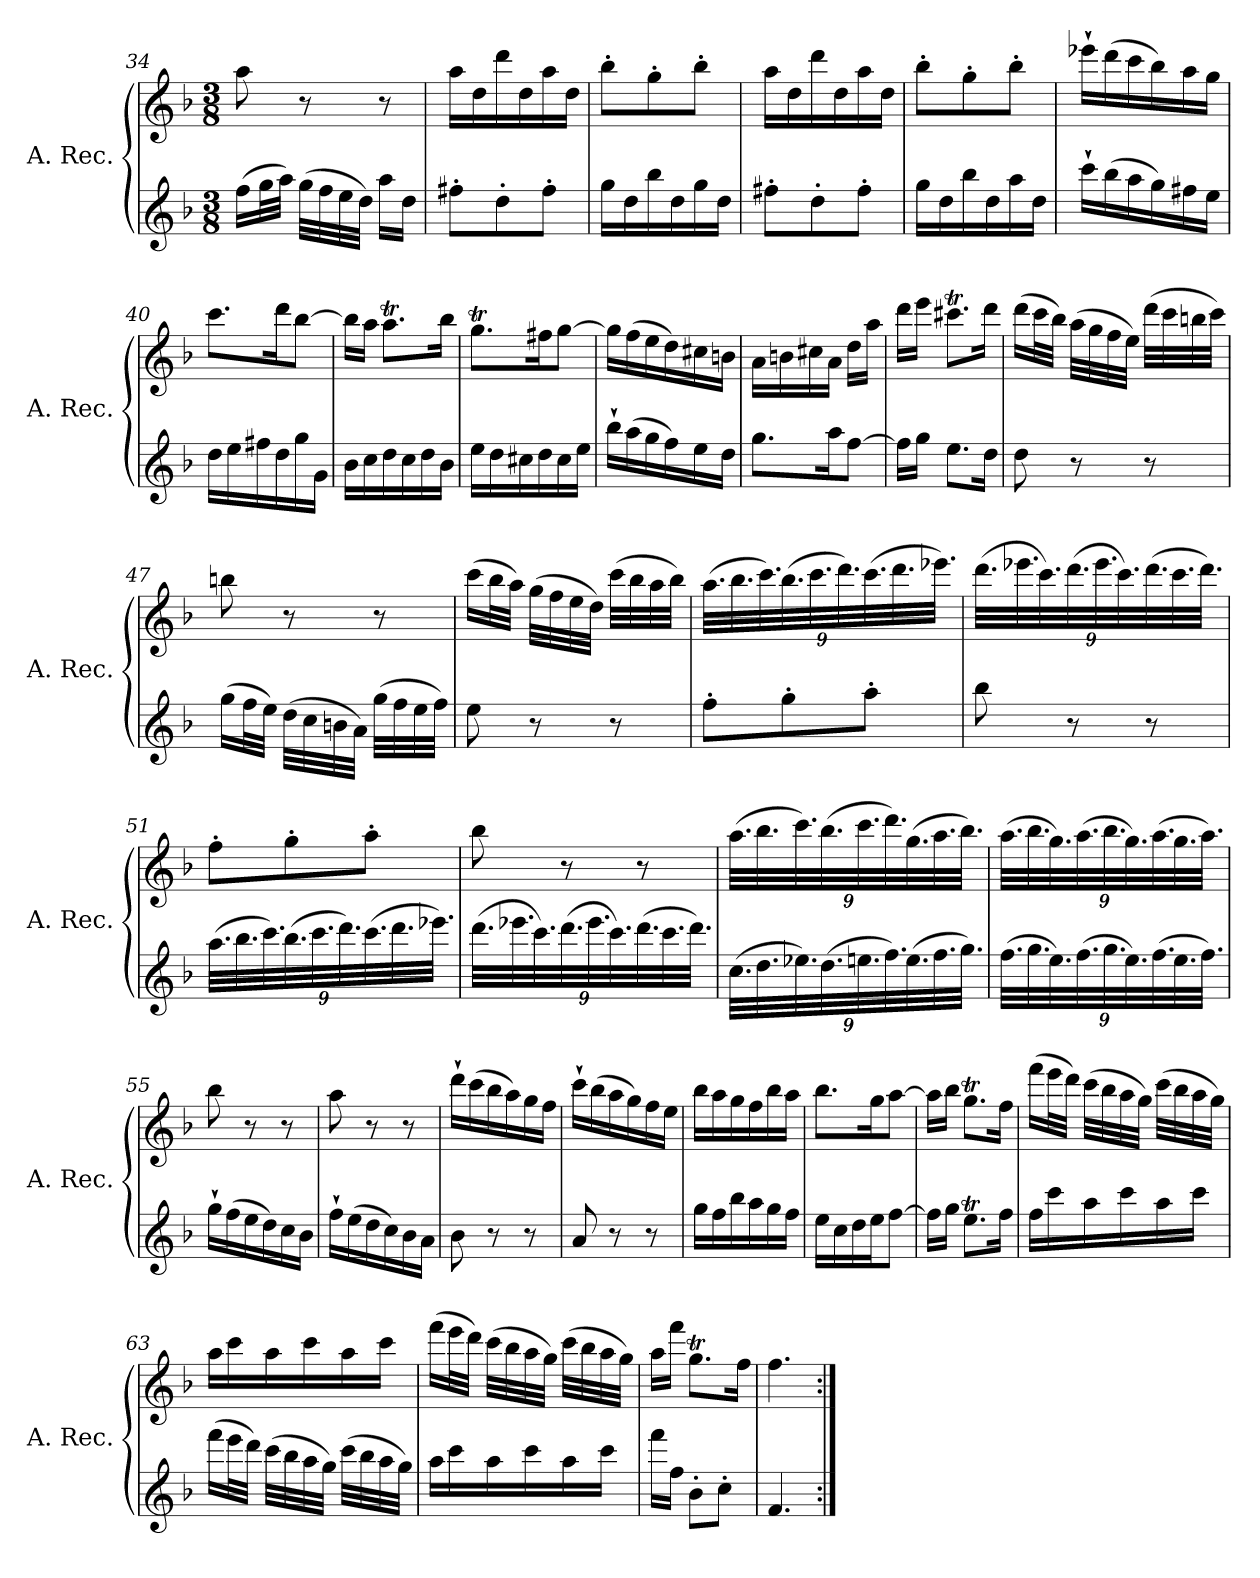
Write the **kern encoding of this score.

**kern	**kern
*part2	*part1
*staff2	*staff1
*I"A. Rec.	*I"A. Rec.
*I'A. Rec.	*I'A. Rec.
*clefG2	*clefG2
*k[b-]	*k[b-]
*M3/8	*M3/8
=34	=34
(16ff\LL	8aa\
32gg\L	.
32aa\JJJ)	.
(32gg\LLL	8r
32ff\	.
32ee\	.
32dd\JJJ)	.
16aa\LL	8r
16dd\JJ	.
=35	=35
8ff#X'\L	16aa\LL
.	16dd\
8dd'\	16ddd\
.	16dd\
8ff#'\J	16aa\
.	16dd\JJ
=36	=36
16gg\LL	8bb-'\L
16dd\	.
16bb-\	8gg'\
16dd\	.
16gg\	8bb-'\J
16dd\JJ	.
=37	=37
8ff#X'\L	16aa\LL
.	16dd\
8dd'\	16ddd\
.	16dd\
8ff#'\J	16aa\
.	16dd\JJ
=38	=38
16gg\LL	8bb-'\L
16dd\	.
16bb-\	8gg'\
16dd\	.
16aa\	8bb-'\J
16dd\JJ	.
!!LO:PB:g=z
=39	=39
16ccc`\LL	16eee-X`\LL
(16bb-\	(16ddd\
16aa\	16ccc\
16gg\)	16bb-\)
16ff#X\	16aa\
16ee\JJ	16gg\JJ
=40	=40
16dd\LL	8.ccc\L
16ee\	.
16ff#X\	.
16dd\	16ddd\K
16gg\	[8bb-\J
16g\JJ	.
=41	=41
16b-\LL	16bb-\LL]
16cc\	16aa\JJ
16dd\	8.aat\L
16cc\	.
16dd\	.
16b-\JJ	16bb-\Jk
=42	=42
16ee\LL	8.ggT\L
16dd\	.
16cc#X\	.
16dd\	16ff#X\K
16cc#\	[8gg\J
16ee\JJ	.
=43	=43
16bb-`\LL	16gg\LL]
(16aa\	(16ff\
16gg\	16ee\
16ff\)	16dd\)
16ee\	16cc#X\
16dd\JJ	16bn\JJ
=44	=44
8.gg\L	16a\LL
.	16bn\
.	16cc#X\
16aa\K	16a\JJ
[8ff\J	16dd\LL
.	16aa\JJ
=45	=45
16ff\LL]	16ddd\LL
16gg\JJ	16eee\JJ
8.ee\L	8.ccc#Xt\L
16dd\Jk	16ddd\Jk
!!LO:LB:g=z
=46	=46
8dd\	(16ddd\LL
.	32ccc\L
.	32bb-\JJJ)
8r	(32aa\LLL
.	32gg\
.	32ff\
.	32ee\JJJ)
8r	(32ddd\LLL
.	32ccc\
.	32bbn\
.	32ccc\JJJ)
=47	=47
(16gg\LL	8bbn\
32ff\L	.
32ee\JJJ)	.
(32dd\LLL	8r
32cc\	.
32bn\	.
32a\JJJ)	.
(32gg\LLL	8r
32ff\	.
32ee\	.
32ff\JJJ)	.
=48	=48
8ee\	(16ccc\LL
.	32bb-\L
.	32aa\JJJ)
8r	(32gg\LLL
.	32ff\
.	32ee\
.	32dd\JJJ)
8r	(32ccc\LLL
.	32bb-\
.	32aa\
.	32bb-\JJJ)
=49	=49
*	*Xbrackettup
8ff'\L	(36.aa\LLL
.	36.bb-\
.	36.ccc\)
8gg'\	(36.bb-\
.	36.ccc\
.	36.ddd\)
8aa'\J	(36.ccc\
.	36.ddd\
.	36.eee-X\JJJ)
!!LO:LB:g=z
=50	=50
8bb-\	(36.ddd\LLL
.	36.eee-X\
.	36.ccc\)
8r	(36.ddd\
.	36.eee-\
.	36.ccc\)
8r	(36.ddd\
.	36.ccc\
.	36.ddd\JJJ)
=51	=51
*Xbrackettup	*
(36.aa\LLL	8ff'\L
36.bb-\	.
36.ccc\)	.
(36.bb-\	8gg'\
36.ccc\	.
36.ddd\)	.
(36.ccc\	8aa'\J
36.ddd\	.
36.eee-X\JJJ)	.
=52	=52
(36.ddd\LLL	8bb-\
36.eee-X\	.
36.ccc\)	.
(36.ddd\	8r
36.eee-\	.
36.ccc\)	.
(36.ddd\	8r
36.ccc\	.
36.ddd\JJJ)	.
!!LO:LB:g=z
=53	=53
(36.cc\LLL	(36.aa\LLL
36.dd\	36.bb-\
36.ee-X\)	36.ccc\)
(36.dd\	(36.bb-\
36.een\	36.ccc\
36.ff\)	36.ddd\)
(36.ee\	(36.gg\
36.ff\	36.aa\
36.gg\JJJ)	36.bb-\JJJ)
=54	=54
(36.ff\LLL	(36.aa\LLL
36.gg\	36.bb-\
36.ee\)	36.gg\)
(36.ff\	(36.aa\
36.gg\	36.bb-\
36.ee\)	36.gg\)
(36.ff\	(36.aa\
36.ee\	36.gg\
36.ff\JJJ)	36.aa\JJJ)
=55	=55
16gg`\LL	8bb-\
(16ff\	.
16ee\	8r
16dd\)	.
16cc\	8r
16b-\JJ	.
=56	=56
16ff`\LL	8aa\
(16ee\	.
16dd\	8r
16cc\)	.
16b-\	8r
16a\JJ	.
=57	=57
8b-\	16ddd`\LL
.	(16ccc\
8r	16bb-\
.	16aa\)
8r	16gg\
.	16ff\JJ
=58	=58
8a/	16ccc`\LL
.	(16bb-\
8r	16aa\
.	16gg\)
8r	16ff\
.	16ee\JJ
!!LO:LB:g=z
=59	=59
16gg\LL	16bb-\LL
16ff\	16aa\
16bb-\	16gg\
16aa\	16ff\
16gg\	16bb-\
16ff\JJ	16aa\JJ
=60	=60
16ee\LL	8.bb-\L
16cc\	.
16dd\	.
16ee\J	16gg\K
[8ff\J	[8aa\J
=61	=61
16ff\LL]	16aa\LL]
16gg\JJ	16bb-\JJ
8.eet\L	8.ggT\L
16ff\Jk	16ff\Jk
=62	=62
16ff\LL	(16fff\LL
16ccc\	32eee\L
.	32ddd\JJJ)
16aa\	(32ccc\LLL
.	32bb-\
16ccc\	32aa\
.	32gg\JJJ)
16aa\	(32ccc\LLL
.	32bb-\
16ccc\JJ	32aa\
.	32gg\JJJ)
=63	=63
(16fff\LL	16aa\LL
32eee\L	16ccc\
32ddd\JJJ)	.
(32ccc\LLL	16aa\
32bb-\	.
32aa\	16ccc\
32gg\JJJ)	.
(32ccc\LLL	16aa\
32bb-\	.
32aa\	16ccc\JJ
32gg\JJJ)	.
!!LO:LB:g=z
=64	=64
16aa\LL	(16fff\LL
16ccc\	32eee\L
.	32ddd\JJJ)
16aa\	(32ccc\LLL
.	32bb-\
16ccc\	32aa\
.	32gg\JJJ)
16aa\	(32ccc\LLL
.	32bb-\
16ccc\JJ	32aa\
.	32gg\JJJ)
=65	=65
16fff\LL	16aa\LL
16ff\JJ	16fff\JJ
8b-'\L	8.ggT\L
8cc'\J	.
.	16ff\Jk
=66	=66
4.f/	4.ff\
=:|!	=:|!
*-	*-
